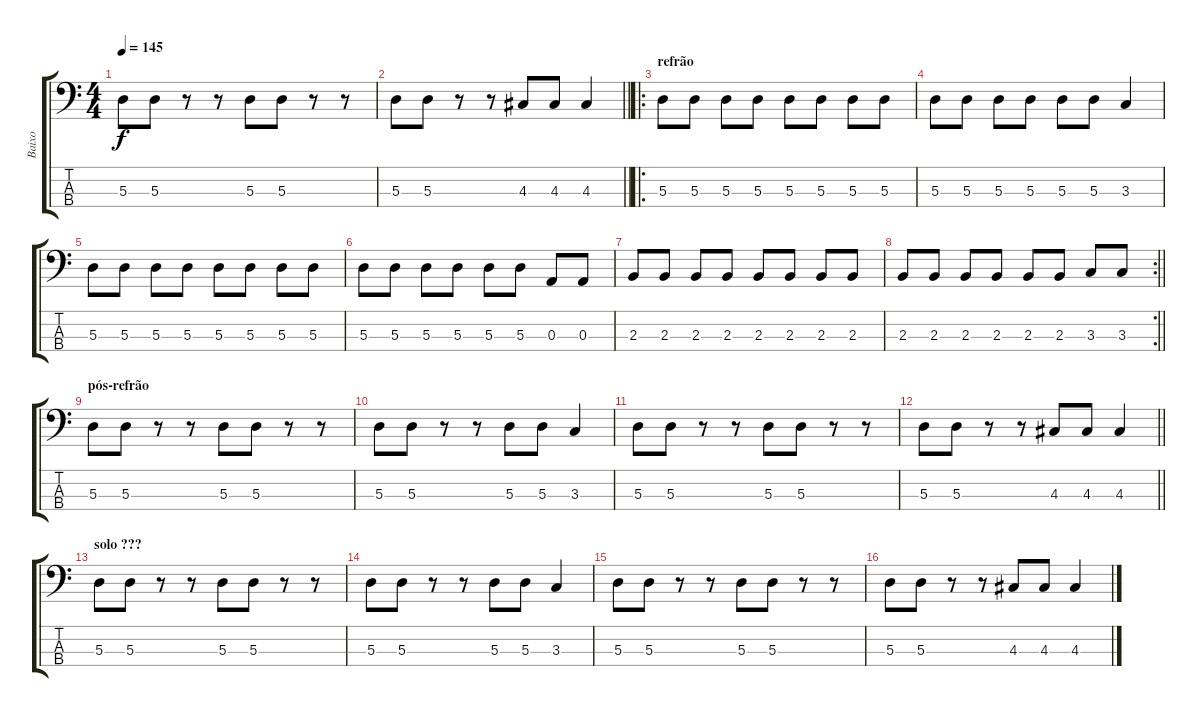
\track ("Baixo" "Baixo") {instrument electricbassfinger}
\staff {score tabs}
\tuning (G2 D2 A1 E1) {hide}
\ts (4 4)
\tempo 145
\clef f4
\ks c
5.3.8{dy f} 5.3.8 r.8 r.8 5.3.8 5.3.8 r.8 r.8 |
\barLineRight lightlight
5.3.8 5.3.8 r.8 r.8 4.3.8 4.3.8 4.3.4 |
\ro
\section ("" "refrão")
5.3.8 5.3.8 5.3.8 5.3.8 5.3.8 5.3.8 5.3.8 5.3.8 |
5.3.8 5.3.8 5.3.8 5.3.8 5.3.8 5.3.8 3.3.4 |
5.3.8 5.3.8 5.3.8 5.3.8 5.3.8 5.3.8 5.3.8 5.3.8 |
5.3.8 5.3.8 5.3.8 5.3.8 5.3.8 5.3.8 0.3.8 0.3.8 |
2.3.8 2.3.8 2.3.8 2.3.8 2.3.8 2.3.8 2.3.8 2.3.8 |
\rc 2
\barLineRight lightlight
2.3.8 2.3.8 2.3.8 2.3.8 2.3.8 2.3.8 3.3.8 3.3.8 |
\section ("" "pós-refrão")
5.3.8 5.3.8 r.8 r.8 5.3.8 5.3.8 r.8 r.8 |
5.3.8 5.3.8 r.8 r.8 5.3.8 5.3.8 3.3.4 |
5.3.8 5.3.8 r.8 r.8 5.3.8 5.3.8 r.8 r.8 |
\barLineRight lightlight
5.3.8 5.3.8 r.8 r.8 4.3.8 4.3.8 4.3.4 |
\section ("" "solo ???")
5.3.8 5.3.8 r.8 r.8 5.3.8 5.3.8 r.8 r.8 |
5.3.8 5.3.8 r.8 r.8 5.3.8 5.3.8 3.3.4 |
5.3.8 5.3.8 r.8 r.8 5.3.8 5.3.8 r.8 r.8 |
5.3.8 5.3.8 r.8 r.8 4.3.8 4.3.8 4.3.4
